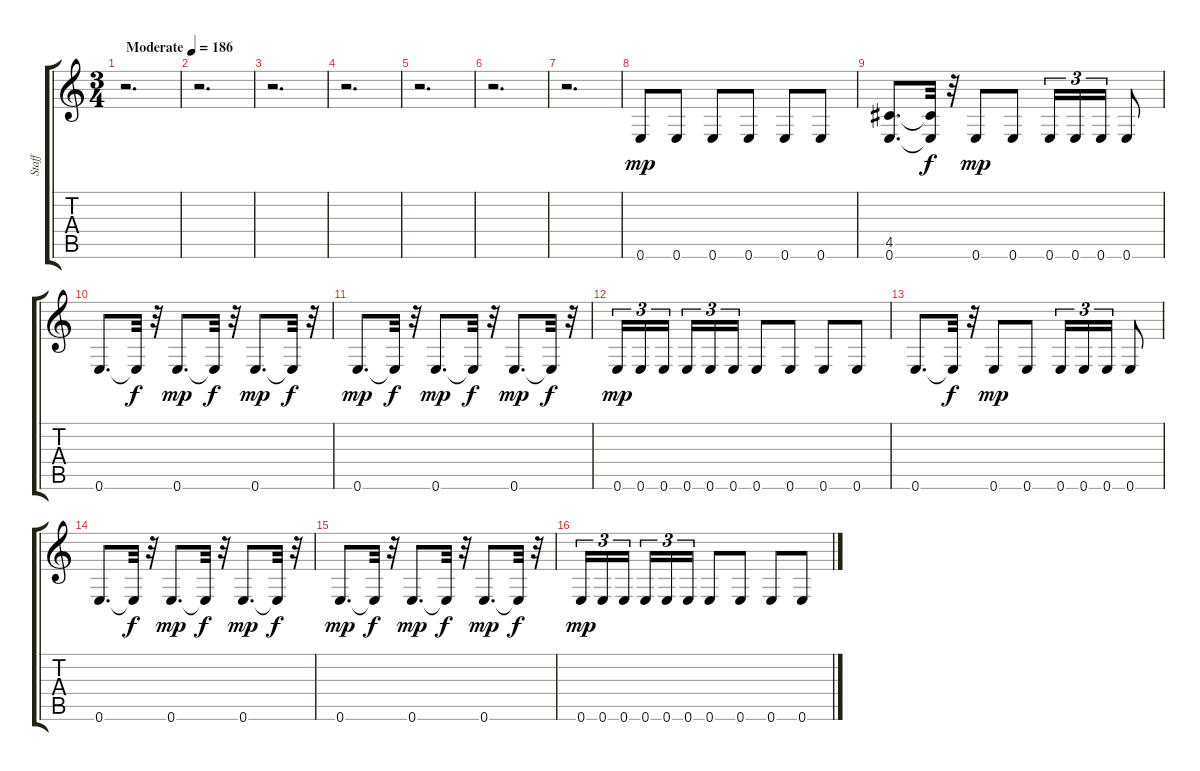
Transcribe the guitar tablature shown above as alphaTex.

\track ("Staff" "Staff") {instrument acousticguitarsteel}
\staff {score tabs}
\tuning (E4 B3 G3 D3 A2 E2) {hide}
\ts (3 4)
\tempo (186 "Moderate")
\clef g2
\ks c
r.2{d dy mp instrument acousticguitarsteel} |
r.2{d} |
r.2{d} |
r.2{d} |
r.2{d} |
r.2{d} |
r.2{d} |
0.6.8 0.6.8 0.6.8 0.6.8 0.6.8 0.6.8 |
(4.5 0.6).8{d} (4.5{t} 0.6{t}).32{dy f} r.32 0.6.8{dy mp} 0.6.8 0.6.16{tu (3 2)} 0.6.16{tu (3 2)} 0.6.16{tu (3 2)} 0.6.8 |
0.6.8{d} 0.6{t}.32{dy f} r.32 0.6.8{d dy mp} 0.6{t}.32{dy f} r.32 0.6.8{d dy mp} 0.6{t}.32{dy f} r.32 |
0.6.8{d dy mp} 0.6{t}.32{dy f} r.32 0.6.8{d dy mp} 0.6{t}.32{dy f} r.32 0.6.8{d dy mp} 0.6{t}.32{dy f} r.32 |
0.6.16{tu (3 2) dy mp} 0.6.16{tu (3 2)} 0.6.16{tu (3 2) beam splitsecondary} 0.6.16{tu (3 2)} 0.6.16{tu (3 2)} 0.6.16{tu (3 2)} 0.6.8 0.6.8 0.6.8 0.6.8 |
0.6.8{d} 0.6{t}.32{dy f} r.32 0.6.8{dy mp} 0.6.8 0.6.16{tu (3 2)} 0.6.16{tu (3 2)} 0.6.16{tu (3 2)} 0.6.8 |
0.6.8{d} 0.6{t}.32{dy f} r.32 0.6.8{d dy mp} 0.6{t}.32{dy f} r.32 0.6.8{d dy mp} 0.6{t}.32{dy f} r.32 |
0.6.8{d dy mp} 0.6{t}.32{dy f} r.32 0.6.8{d dy mp} 0.6{t}.32{dy f} r.32 0.6.8{d dy mp} 0.6{t}.32{dy f} r.32 |
0.6.16{tu (3 2) dy mp} 0.6.16{tu (3 2)} 0.6.16{tu (3 2) beam splitsecondary} 0.6.16{tu (3 2)} 0.6.16{tu (3 2)} 0.6.16{tu (3 2)} 0.6.8 0.6.8 0.6.8 0.6.8
